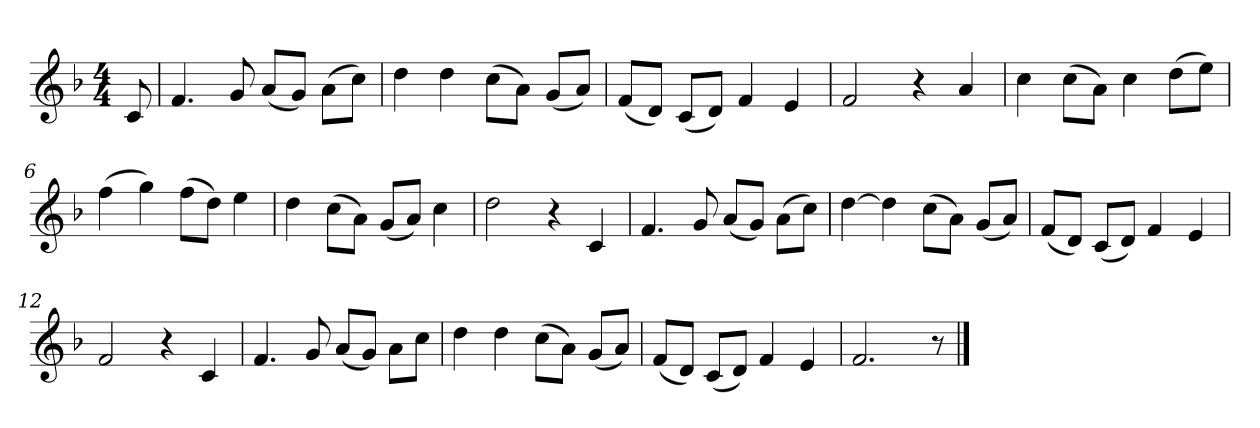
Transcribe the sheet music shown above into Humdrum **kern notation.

**kern
*part1
*staff1
*clefG2
*k[b-]
*F:
*M4/4
*MM54
=
8c
=1
4.f
8g
(8a/L
8g/J)
(8a\L
8cc\J)
=2
4dd
4dd
(8cc\L
8a\J)
(8g/L
8a/J)
=3
(8f/L
8d/J)
(8c/L
8d/J)
4f
4e
=4
2f
4r
4a
=5
4cc
(8cc\L
8a\J)
4cc
(8dd\L
8ee\J)
=6
(4ff
4gg)
(8ff\L
8dd\J)
4ee
=7
4dd
(8cc\L
8a\J)
(8g/L
8a/J)
4cc
=8
2dd
4r
4c
=9
4.f
8g
(8a/L
8g/J)
(8a\L
8cc\J)
=10
[4dd
4dd]
(8cc\L
8a\J)
(8g/L
8a/J)
=11
(8f/L
8d/J)
(8c/L
8d/J)
4f
4e
=12
2f
4r
4c
=13
4.f
8g
(8a/L
8g/J)
8a\L
8cc\J
=14
4dd
4dd
(8cc\L
8a\J)
(8g/L
8a/J)
=15
(8f/L
8d/J)
(8c/L
8d/J)
4f
4e
=16
2.f
8r
==
*-
